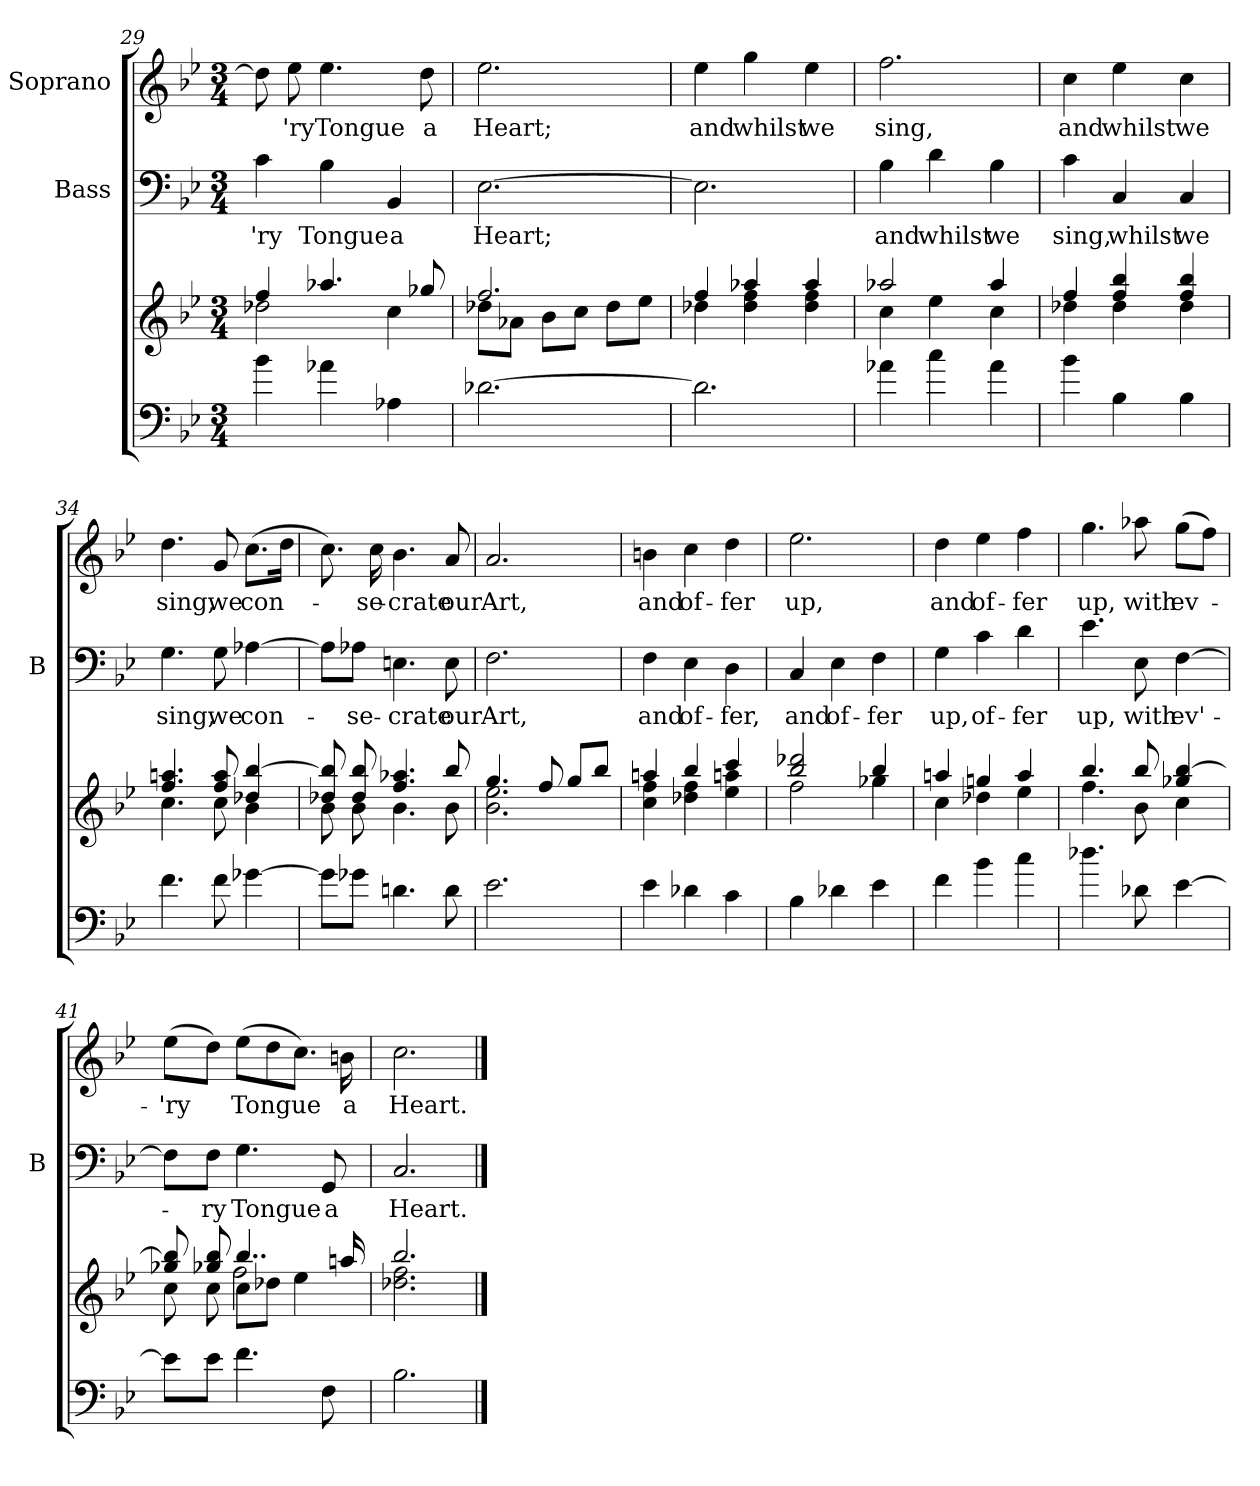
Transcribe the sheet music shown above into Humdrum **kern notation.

**kern	**kern	**kern	**text	**kern	**text
*part3	*part3	*part2	*part2	*part1	*part1
*staff4	*staff3	*staff2	*staff2	*staff1	*staff1
*	*	*I"Bass	*	*I"Soprano	*
*	*	*I'B	*	*	*
*clefF4	*clefG2	*clefF4	*	*clefG2	*
*	*	*	*	*ITrd7c12	*
*k[b-e-]	*k[b-e-]	*k[b-e-]	*	*k[b-e-]	*
*B-:	*B-:	*B-:	*	*B-:	*
*M3/4	*M3/4	*M3/4	*	*M3/4	*
=29	=29	=29	=29	=29	=29
*	*^	*	*	*	*
!	!	!	!	!LO:LY:b	!	!
4b-\	4ff/	2dd-\	4c\	-'ry	8d\]	.
!	!	!	!	!	!	!LO:LY:b
.	.	.	.	.	8e-\	-'ry
!	!	!	!	!LO:LY:b	!	!LO:LY:b
4a-\	4.aa-/	.	4B-\	Tongue	4.e-\	Tongue
!	!	!	!	!LO:LY:b	!	!
4A-\	.	4cc\	4BB-/	a	.	.
!	!	!	!	!	!	!LO:LY:b
.	8gg-X/	.	.	.	8d\	a
=30	=30	=30	=30	=30	=30	=30
!	!	!	!	!LO:LY:b	!	!LO:LY:b
[>2.d-\	2.ff/	8dd-\L	[>2.E-\	Heart;	2.e-\	Heart;
.	.	8a-\J	.	.	.	.
.	.	8b-\L	.	.	.	.
.	.	8cc\J	.	.	.	.
.	.	8dd-\L	.	.	.	.
.	.	8ee-\J	.	.	.	.
=31	=31	=31	=31	=31	=31	=31
!	!	!	!	!	!	!LO:LY:b
2.d-\]	4ff/	4dd-\	2.E-\]	.	4e-\	and
!	!	!	!	!	!	!LO:LY:b
.	4aa-/	4dd-\ 4ff\	.	.	4g\	whilst
!	!	!	!	!	!	!LO:LY:b
.	4aa-/	4dd-\ 4ff\	.	.	4e-\	we
=32	=32	=32	=32	=32	=32	=32
!	!	!	!	!LO:LY:b	!	!LO:LY:b
4a-\	2aa-/	4cc\	4B-\	and	2.f\	sing,
!	!	!	!	!LO:LY:b	!	!
4cc\	.	4ee-\	4d\	whilst	.	.
!	!	!	!	!LO:LY:b	!	!
4a-\	4aa-/	4cc\	4B-\	we	.	.
!!LO:PB:g=z
=33	=33	=33	=33	=33	=33	=33
*	*	*^	*	*	*	*
!	!	!	!	!	!LO:LY:b	!	!LO:LY:b
4b-\	4ff/	4dd-\	2ryy	4c\	sing,	4c\	and
!	!	!	!	!	!LO:LY:b	!	!LO:LY:b
4B-\	4ff/ 4bb-/	4dd-\	.	4C/	whilst	4e-\	whilst
!	!	!	!	!	!LO:LY:b	!	!LO:LY:b
4B-\	4ff/ 4bb-/	4dd-\	4ryy	4C/	we	4c\	we
=34	=34	=34	=34	=34	=34	=34	=34
!	!	!	!	!	!LO:LY:b	!	!LO:LY:b
*	*	*v	*v	*	*	*	*
4.f\	4.ff/ 4.aan/	4.cc\	4.G\	sing,	4.d\	sing,
!	!	!	!	!LO:LY:b	!	!LO:LY:b
8f\	8ff/ 8aa/	8cc\	8G\	we	8G/	we
!	!	!	!	!LO:LY:b	!	!LO:LY:b
[>4g-X\	4dd-/ [>4bb-/	4b-\	[>4A-X\	con-	(>8.c\L	con-
.	.	.	.	.	16d\Jk	.
=35	=35	=35	=35	=35	=35	=35
8g-\L]	8dd-/ 8bb-/]	8b-\	8A-\L]	.	8.c\)	.
!	!	!	!	!LO:LY:b	!	!
8g-X\J	8dd-/ 8bb-/	8b-\	8A-X\J	-se-	.	.
!	!	!	!	!	!	!LO:LY:b
.	.	.	.	.	16c\	-se-
!	!	!	!	!LO:LY:b	!	!LO:LY:b
4.dn\	4.ff/ 4.aa-X/	4.b-\	4.En\	-crate	4.B-\	-crate
!	!	!	!	!LO:LY:b	!	!LO:LY:b
8d\	8bb-/	8b-\	8E\	our	8A/	our
=36	=36	=36	=36	=36	=36	=36
!	!	!	!	!LO:LY:b	!	!LO:LY:b
2.e-\	4.gg/	2.b-\ 2.ee-\	2.F\	Art,	2.A/	Art,
.	8ff/	.	.	.	.	.
.	8gg/L	.	.	.	.	.
.	8bb-/J	.	.	.	.	.
=37	=37	=37	=37	=37	=37	=37
!	!	!	!	!LO:LY:b	!	!LO:LY:b
4e-\	4aan/	4cc\ 4ff\	4F\	and	4Bn\	and
!	!	!	!	!LO:LY:b	!	!LO:LY:b
4d-\	4bb-/	4dd-\ 4ff\	4E-\	of-	4c\	of-
!	!	!	!	!LO:LY:b	!	!LO:LY:b
4c\	4ccc/	4ee-\ 4aan\	4D\	-fer,	4d\	-fer
!!LO:LB:g=z
=38	=38	=38	=38	=38	=38	=38
!	!	!	!	!LO:LY:b	!	!LO:LY:b
4B-\	2bb-/ 2ddd-/	2ff\	4C/	and	2.e-\	up,
!	!	!	!	!LO:LY:b	!	!
4d-\	.	.	4E-\	of-	.	.
!	!	!	!	!LO:LY:b	!	!
4e-\	4bb-/	4gg-X\	4F\	-fer	.	.
=39	=39	=39	=39	=39	=39	=39
!	!	!	!	!LO:LY:b	!	!LO:LY:b
4f\	4aan/	4cc\	4G\	up,	4d\	and
!	!	!	!	!LO:LY:b	!	!LO:LY:b
4b-\	4ggn/	4dd-\	4c\	of-	4e-\	of-
!	!	!	!	!LO:LY:b	!	!LO:LY:b
4cc\	4aa/	4ee-\	4d\	-fer	4f\	-fer
=40	=40	=40	=40	=40	=40	=40
!	!	!	!	!LO:LY:b	!	!LO:LY:b
4.dd-\	4.bb-/	4.ff\	4.e-\	up,	4.g\	up,
!	!	!	!	!LO:LY:b	!	!LO:LY:b
8d-\	8bb-/	8b-\	8E-\	with	8a-X\	with
!	!	!	!	!LO:LY:b	!	!LO:LY:b
[>4e-\	4gg-X/ [>4bb-/	4cc\	[>4F\	ev'-	(>8g\L	ev-
.	.	.	.	.	8f\J)	.
=41	=41	=41	=41	=41	=41	=41
*	*	*^	*	*	*	*
!	!	!	!	!	!	!	!LO:LY:b
8e-\L]	8gg-/ 8bb-/]	8cc\	4ryy	8F\L]	.	(>8e-\L	-'ry
!	!	!	!	!	!LO:LY:b	!	!
8e-\J	8gg-X/ 8bb-/	8cc\	.	8F\J	-ry	8d\J)	.
!	!	!	!	!	!LO:LY:b	!	!LO:LY:b
4.f\	4..bb-/	8cc\L	2ff\	4.G\	Tongue	(>8e-\L	Tongue
.	.	8dd-\J	.	.	.	8d\	.
.	.	4ee-\	.	.	.	8.c\J)	.
!	!	!	!	!	!LO:LY:b	!	!
8F\	.	.	.	8GG/	a	.	.
!	!	!	!	!	!	!	!LO:LY:b
.	16aan/	.	.	.	.	16Bn\	a
*	*	*v	*v	*	*	*	*
=42	=42	=42	=42	=42	=42	=42
!	!	!	!	!LO:LY:b	!	!LO:LY:b
2.B-\	2.bb-/	2.dd-\ 2.ff\	2.C/	Heart.	2.c\	Heart.
*	*v	*v	*	*	*	*
==	==	==	==	==	==
*-	*-	*-	*-	*-	*-
